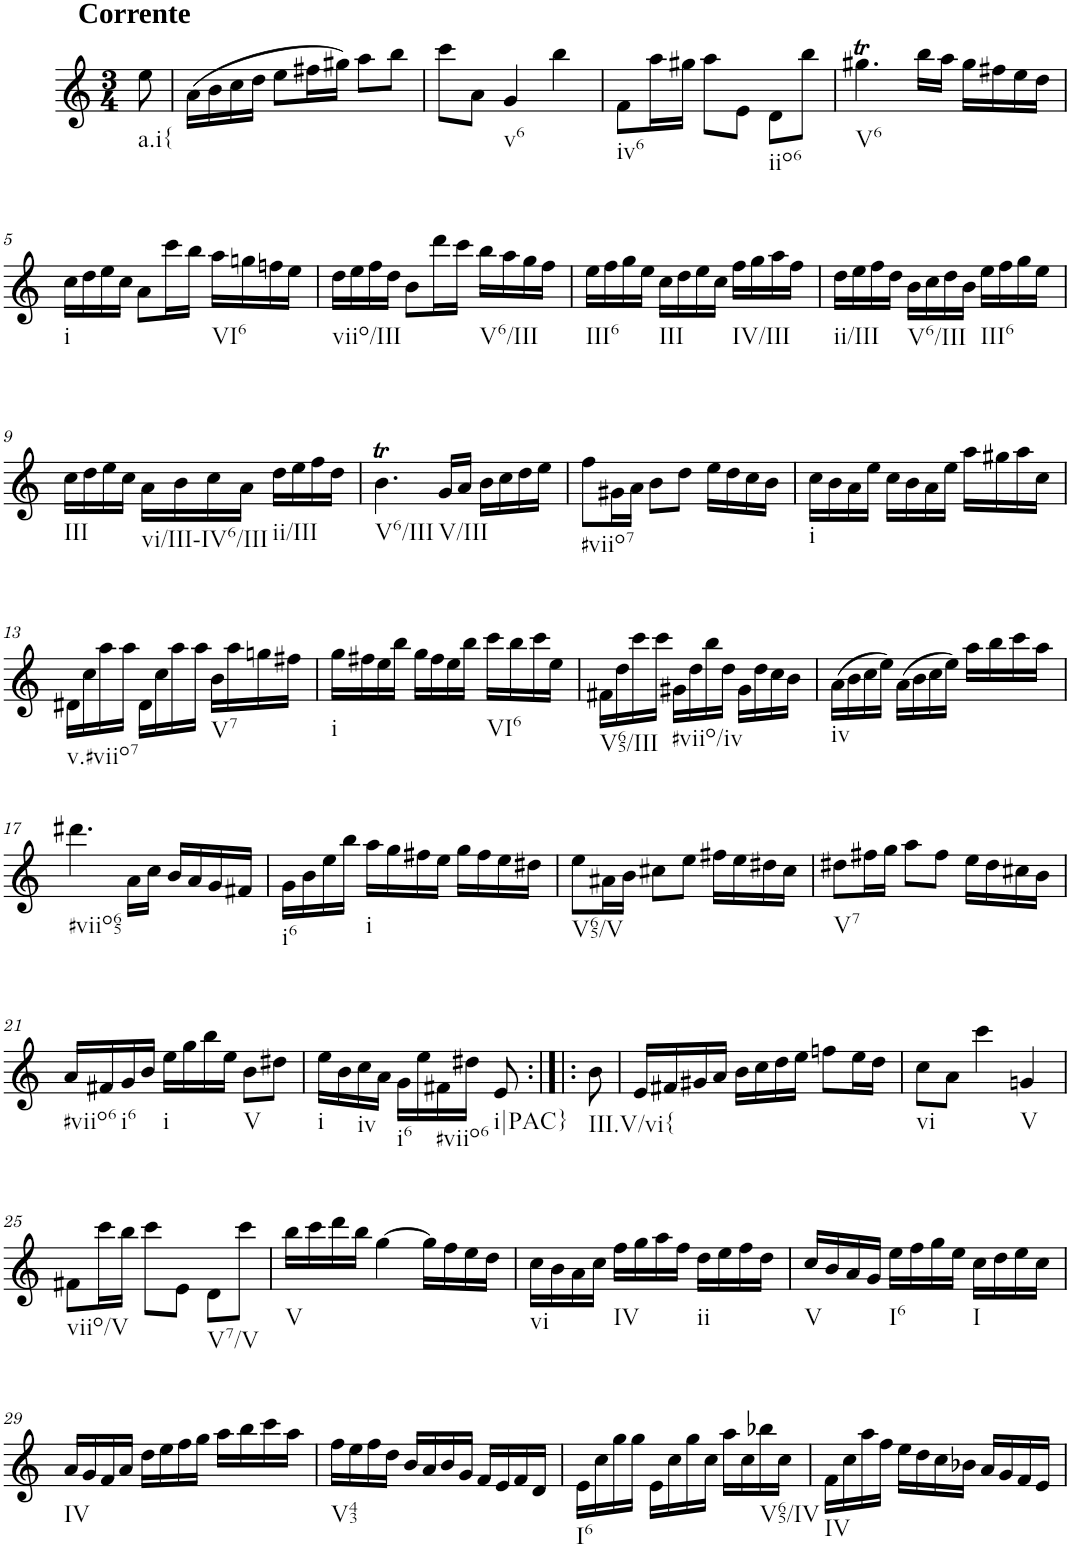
**kern
*part1
*staff1
*I"Piano
*I'Pno.
*clefG2
*k[]
*M3/4
=
!LO:TX:a:B:t=Corrente
!LO:TX:b:t=a.i{
8ee\
=1
(16a\LL
16b\
16cc\
16dd\JJ
8ee\L
16ff#X\L
16gg#X\JJ)
8aa\L
8bb\J
=2
8ccc\L
8a\J
!LO:TX:b:t=v6
4g/
4bb\
=3
!LO:TX:b:t=iv6
8f\L
16aa\L
16gg#X\JJ
8aa\L
8e\J
!LO:TX:b:t=iio6
8d\L
8bb\J
=4
!LO:TX:b:t=V6
4.gg#Xt\
16bb\LL
16aa\JJ
16gg#\LL
16ff#X\
16ee\
16dd\JJ
!!LO:LB:g=z
=5
!LO:TX:b:t=i
16cc\LL
16dd\
16ee\
16cc\JJ
8a\L
16ccc\L
16bb\JJ
!LO:TX:b:t=VI6
16aa\LL
16ggn\
16ffn\
16ee\JJ
=6
!LO:TX:b:t=viio/III
16dd\LL
16ee\
16ff\
16dd\JJ
8b\L
16ddd\L
16ccc\JJ
!LO:TX:b:t=V6/III
16bb\LL
16aa\
16gg\
16ff\JJ
=7
!LO:TX:b:t=III6
16ee\LL
16ff\
16gg\
16ee\JJ
!LO:TX:b:t=III
16cc\LL
16dd\
16ee\
16cc\JJ
!LO:TX:b:t=IV/III
16ff\LL
16gg\
16aa\
16ff\JJ
=8
!LO:TX:b:t=ii/III
16dd\LL
16ee\
16ff\
16dd\JJ
!LO:TX:b:t=V6/III
16b\LL
16cc\
16dd\
16b\JJ
!LO:TX:b:t=III6
16ee\LL
16ff\
16gg\
16ee\JJ
!!LO:LB:g=z
=9
!LO:TX:b:t=III
16cc\LL
16dd\
16ee\
16cc\JJ
!LO:TX:b:t=vi/III-IV6/III
16a\LL
16b\
16cc\
16a\JJ
!LO:TX:b:t=ii/III
16dd\LL
16ee\
16ff\
16dd\JJ
=10
!LO:TX:b:t=V6/III
4.bt\
!LO:TX:b:t=V/III
16g/LL
16a/JJ
16b\LL
16cc\
16dd\
16ee\JJ
=11
!LO:TX:b:t=#viio7
8ff\L
16g#X\L
16a\JJ
8b\L
8dd\J
16ee\LL
16dd\
16cc\
16b\JJ
=12
!LO:TX:b:t=i
16cc\LL
16b\
16a\
16ee\JJ
16cc\LL
16b\
16a\
16ee\JJ
16aa\LL
16gg#X\
16aa\
16cc\JJ
!!LO:LB:g=z
=13
!LO:TX:b:t=v.#viio7
16d#X\LL
16cc\
16aa\
16aa\JJ
16d#\LL
16cc\
16aa\
16aa\JJ
!LO:TX:b:t=V7
16b\LL
16aa\
16ggn\
16ff#X\JJ
=14
!LO:TX:b:t=i
16gg\LL
16ff#X\
16ee\
16bb\JJ
16gg\LL
16ff#\
16ee\
16bb\JJ
!LO:TX:b:t=VI6
16ccc\LL
16bb\
16ccc\
16ee\JJ
=15
!LO:TX:b:t=V65/III
16f#X\LL
16dd\
16ccc\
16ccc\JJ
!LO:TX:b:t=#viio/iv
16g#X\LL
16dd\
16bb\
16dd\JJ
16g#\LL
16dd\
16cc\
16b\JJ
=16
!LO:TX:b:t=iv
(16a\LL
16b\
16cc\
16ee\JJ)
(16a\LL
16b\
16cc\
16ee\JJ)
16aa\LL
16bb\
16ccc\
16aa\JJ
!!LO:LB:g=z
=17
!LO:TX:b:t=#viio65
4.ddd#X\
16a\LL
16cc\JJ
16b/LL
16a/
16g/
16f#X/JJ
=18
!LO:TX:b:t=i6
16g\LL
16b\
16ee\
16bb\JJ
!LO:TX:b:t=i
16aa\LL
16gg\
16ff#X\
16ee\JJ
16gg\LL
16ff#\
16ee\
16dd#X\JJ
=19
!LO:TX:b:t=V65/V
8ee\L
16a#X\L
16b\JJ
8cc#X\L
8ee\J
16ff#X\LL
16ee\
16dd#X\
16cc#\JJ
=20
!LO:TX:b:t=V7
8dd#X\L
16ff#X\L
16gg\JJ
8aa\L
8ff#\J
16ee\LL
16dd#\
16cc#X\
16b\JJ
!!LO:LB:g=z
=21
!LO:TX:b:t=#viio6
16a/LL
16f#X/
!LO:TX:b:t=i6
16g/
16b/JJ
!LO:TX:b:t=i
16ee\LL
16gg\
16bb\
16ee\JJ
!LO:TX:b:t=V
8b\L
8dd#X\J
=22
!LO:TX:b:t=i
16ee\LL
16b\
!LO:TX:b:t=iv
16cc\
16a\JJ
!LO:TX:b:t=i6
16g\LL
16ee\
!LO:TX:b:t=#viio6
16f#X\
16dd#X\JJ
!LO:TX:b:t=i|PAC}
8e/
!LO:TX:b:t=III.V/vi{
8b\
=23
16e/LL
16f#X/
16g#X/
16a/JJ
16b\LL
16cc\
16dd\
16ee\JJ
8ffn\L
16ee\L
16dd\JJ
=24
!LO:TX:b:t=vi
8cc\L
8a\J
4ccc\
!LO:TX:b:t=V
4gn/
!!LO:LB:g=z
=25
!LO:TX:b:t=viio/V
8f#X\L
16ccc\L
16bb\JJ
8ccc\L
8e\J
!LO:TX:b:t=V7/V
8d\L
8ccc\J
=26
!LO:TX:b:t=V
16bb\LL
16ccc\
16ddd\
16bb\JJ
[4gg\
16gg\LL]
16ff\
16ee\
16dd\JJ
=27
!LO:TX:b:t=vi
16cc\LL
16b\
16a\
16cc\JJ
!LO:TX:b:t=IV
16ff\LL
16gg\
16aa\
16ff\JJ
!LO:TX:b:t=ii
16dd\LL
16ee\
16ff\
16dd\JJ
=28
!LO:TX:b:t=V
16cc/LL
16b/
16a/
16g/JJ
!LO:TX:b:t=I6
16ee\LL
16ff\
16gg\
16ee\JJ
!LO:TX:b:t=I
16cc\LL
16dd\
16ee\
16cc\JJ
!!LO:LB:g=z
=29
!LO:TX:b:t=IV
16a/LL
16g/
16f/
16a/JJ
16dd\LL
16ee\
16ff\
16gg\JJ
16aa\LL
16bb\
16ccc\
16aa\JJ
=30
!LO:TX:b:t=V43
16ff\LL
16ee\
16ff\
16dd\JJ
16b/LL
16a/
16b/
16g/JJ
16f/LL
16e/
16f/
16d/JJ
=31
!LO:TX:b:t=I6
16e\LL
16cc\
16gg\
16gg\JJ
16e\LL
16cc\
16gg\
16cc\JJ
16aa\LL
16cc\
!LO:TX:b:t=V65/IV
16bb-X\
16cc\JJ
=32
!LO:TX:b:t=IV
16f\LL
16cc\
16aa\
16ff\JJ
16ee\LL
16dd\
16cc\
16b-X\JJ
16a/LL
16g/
16f/
16e/JJ
=
*-
